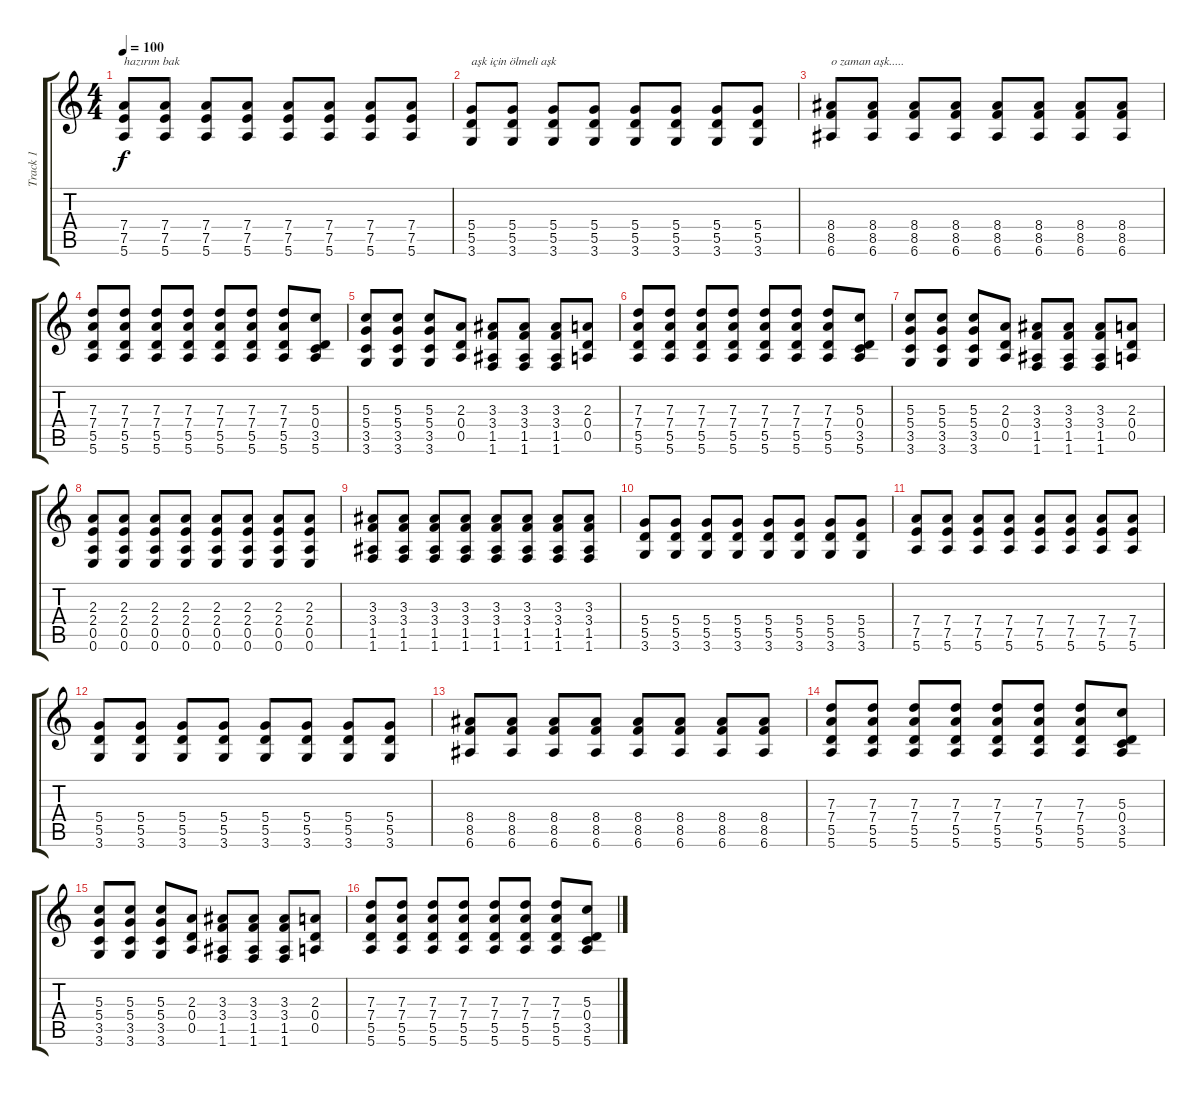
\track ("Track 1" "Track 1") {instrument acousticguitarsteel}
\staff {score tabs}
\tuning (E4 B3 G3 D3 A2 E2) {hide}
\ts (4 4)
\tempo 100
\clef g2
\ks c
(7.4 7.5 5.6).8{txt "hazırım bak" dy f} (7.4 7.5 5.6).8 (7.4 7.5 5.6).8 (7.4 7.5 5.6).8 (7.4 7.5 5.6).8 (7.4 7.5 5.6).8 (7.4 7.5 5.6).8 (7.4 7.5 5.6).8 |
(5.4 5.5 3.6).8{txt "aşk için ölmeli aşk"} (5.4 5.5 3.6).8 (5.4 5.5 3.6).8 (5.4 5.5 3.6).8 (5.4 5.5 3.6).8 (5.4 5.5 3.6).8 (5.4 5.5 3.6).8 (5.4 5.5 3.6).8 |
(8.4 8.5 6.6).8{txt "o zaman aşk....."} (8.4 8.5 6.6).8 (8.4 8.5 6.6).8 (8.4 8.5 6.6).8 (8.4 8.5 6.6).8 (8.4 8.5 6.6).8 (8.4 8.5 6.6).8 (8.4 8.5 6.6).8 |
(7.3 7.4 5.5 5.6).8 (7.3 7.4 5.5 5.6).8 (7.3 7.4 5.5 5.6).8 (7.3 7.4 5.5 5.6).8 (7.3 7.4 5.5 5.6).8 (7.3 7.4 5.5 5.6).8 (7.3 7.4 5.5 5.6).8 (5.3 0.4 3.5 5.6).8 |
(5.3 5.4 3.5 3.6).8 (5.3 5.4 3.5 3.6).8 (5.3 5.4 3.5 3.6).8 (2.3 0.4 0.5).8 (3.3 3.4 1.5 1.6).8 (3.3 3.4 1.5 1.6).8 (3.3 3.4 1.5 1.6).8 (2.3 0.4 0.5).8 |
(7.3 7.4 5.5 5.6).8 (7.3 7.4 5.5 5.6).8 (7.3 7.4 5.5 5.6).8 (7.3 7.4 5.5 5.6).8 (7.3 7.4 5.5 5.6).8 (7.3 7.4 5.5 5.6).8 (7.3 7.4 5.5 5.6).8 (5.3 0.4 3.5 5.6).8 |
(5.3 5.4 3.5 3.6).8 (5.3 5.4 3.5 3.6).8 (5.3 5.4 3.5 3.6).8 (2.3 0.4 0.5).8 (3.3 3.4 1.5 1.6).8 (3.3 3.4 1.5 1.6).8 (3.3 3.4 1.5 1.6).8 (2.3 0.4 0.5).8 |
(2.3 2.4 0.5 0.6).8 (2.3 2.4 0.5 0.6).8 (2.3 2.4 0.5 0.6).8 (2.3 2.4 0.5 0.6).8 (2.3 2.4 0.5 0.6).8 (2.3 2.4 0.5 0.6).8 (2.3 2.4 0.5 0.6).8 (2.3 2.4 0.5 0.6).8 |
(3.3 3.4 1.5 1.6).8 (3.3 3.4 1.5 1.6).8 (3.3 3.4 1.5 1.6).8 (3.3 3.4 1.5 1.6).8 (3.3 3.4 1.5 1.6).8 (3.3 3.4 1.5 1.6).8 (3.3 3.4 1.5 1.6).8 (3.3 3.4 1.5 1.6).8 |
(5.4 5.5 3.6).8 (5.4 5.5 3.6).8 (5.4 5.5 3.6).8 (5.4 5.5 3.6).8 (5.4 5.5 3.6).8 (5.4 5.5 3.6).8 (5.4 5.5 3.6).8 (5.4 5.5 3.6).8 |
(7.4 7.5 5.6).8 (7.4 7.5 5.6).8 (7.4 7.5 5.6).8 (7.4 7.5 5.6).8 (7.4 7.5 5.6).8 (7.4 7.5 5.6).8 (7.4 7.5 5.6).8 (7.4 7.5 5.6).8 |
(5.4 5.5 3.6).8 (5.4 5.5 3.6).8 (5.4 5.5 3.6).8 (5.4 5.5 3.6).8 (5.4 5.5 3.6).8 (5.4 5.5 3.6).8 (5.4 5.5 3.6).8 (5.4 5.5 3.6).8 |
(8.4 8.5 6.6).8 (8.4 8.5 6.6).8 (8.4 8.5 6.6).8 (8.4 8.5 6.6).8 (8.4 8.5 6.6).8 (8.4 8.5 6.6).8 (8.4 8.5 6.6).8 (8.4 8.5 6.6).8 |
(7.3 7.4 5.5 5.6).8{volume 14} (7.3 7.4 5.5 5.6).8 (7.3 7.4 5.5 5.6).8 (7.3 7.4 5.5 5.6).8 (7.3 7.4 5.5 5.6).8 (7.3 7.4 5.5 5.6).8 (7.3 7.4 5.5 5.6).8 (5.3 0.4 3.5 5.6).8 |
(5.3 5.4 3.5 3.6).8{volume 12} (5.3 5.4 3.5 3.6).8 (5.3 5.4 3.5 3.6).8 (2.3 0.4 0.5).8 (3.3 3.4 1.5 1.6).8 (3.3 3.4 1.5 1.6).8 (3.3 3.4 1.5 1.6).8 (2.3 0.4 0.5).8 |
(7.3 7.4 5.5 5.6).8 (7.3 7.4 5.5 5.6).8 (7.3 7.4 5.5 5.6).8 (7.3 7.4 5.5 5.6).8 (7.3 7.4 5.5 5.6).8 (7.3 7.4 5.5 5.6).8 (7.3 7.4 5.5 5.6).8 (5.3 0.4 3.5 5.6).8
